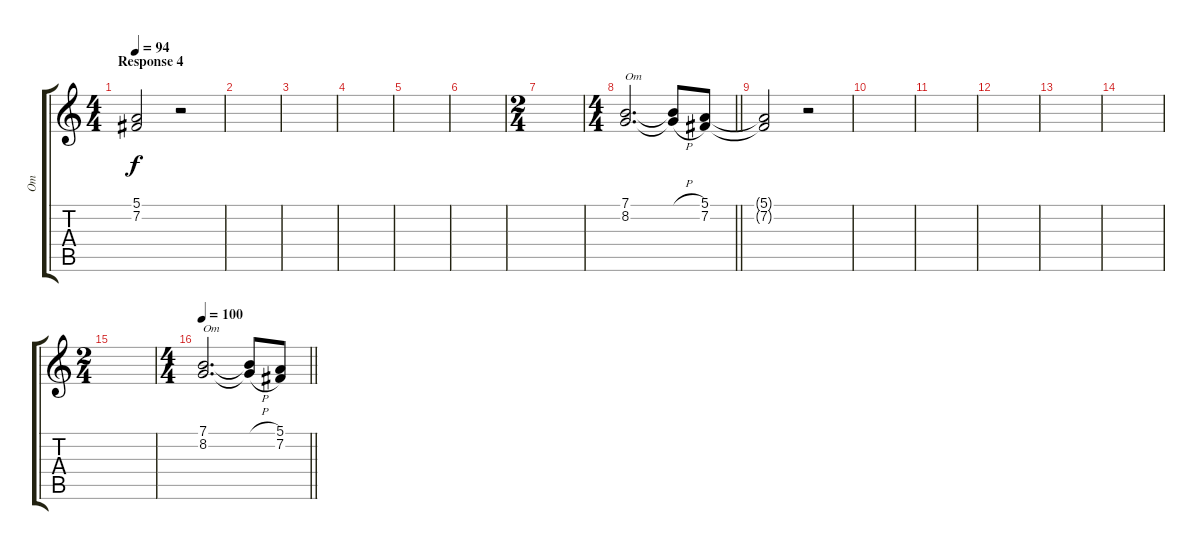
\track ("Om" "Om") {instrument choiraahs}
\staff {score tabs}
\tuning (E4 B3 G3 D3 A2 E2) {hide}
\ts (4 4)
\section ("" "Response 4")
\tempo 94
\clef g2
\ks c
(5.1{t} 7.2{t}).2{dy f} r.2 |
|
|
|
|
|
\ts (2 4)
|
\ts (4 4)
\barLineRight lightlight
(7.1 8.2).2{d txt "Om"} (7.1{h t} 8.2{h t}).8 (5.1 7.2).8 |
(5.1{t} 7.2{t}).2 r.2 |
|
|
|
|
|
\ts (2 4)
|
\ts (4 4)
\tempo 100
\barLineRight lightlight
(7.1 8.2).2{d txt "Om"} (7.1{h t} 8.2{h t}).8 (5.1 7.2).8
